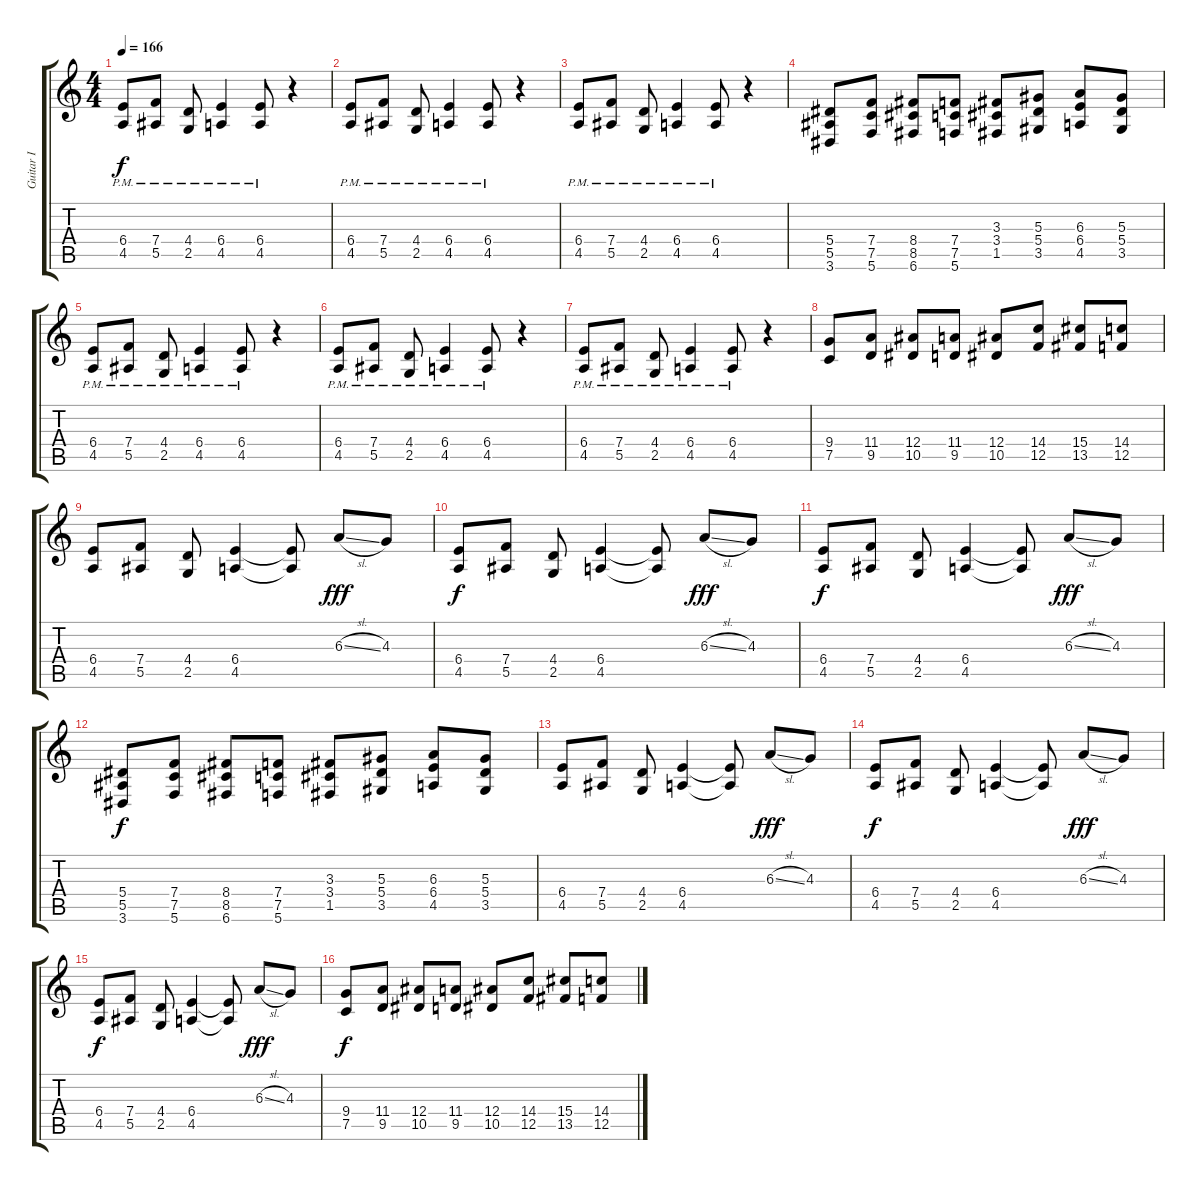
\track ("Guitar I" "Guitar I") {instrument distortionguitar}
\staff {score tabs}
\tuning (C4 G3 Eb3 Bb2 F2 C2) {hide}
\ts (4 4)
\tempo 166
\clef g2
\ks c
(6.4{pm} 4.5{pm}).8{dy f} (7.4{pm} 5.5{pm}).8 (4.4{pm} 2.5{pm}).8 (6.4{pm} 4.5{pm}).4 (6.4{pm} 4.5{pm}).8 r.4 |
(6.4{pm} 4.5{pm}).8 (7.4{pm} 5.5{pm}).8 (4.4{pm} 2.5{pm}).8 (6.4{pm} 4.5{pm}).4 (6.4{pm} 4.5{pm}).8 r.4 |
(6.4{pm} 4.5{pm}).8 (7.4{pm} 5.5{pm}).8 (4.4{pm} 2.5{pm}).8 (6.4{pm} 4.5{pm}).4 (6.4{pm} 4.5{pm}).8 r.4 |
(5.4 5.5 3.6).8 (7.4 7.5 5.6).8 (8.4 8.5 6.6).8 (7.4 7.5 5.6).8 (3.3 3.4 1.5).8 (5.3 5.4 3.5).8 (6.3 6.4 4.5).8 (5.3 5.4 3.5).8 |
(6.4{pm} 4.5{pm}).8 (7.4{pm} 5.5{pm}).8 (4.4{pm} 2.5{pm}).8 (6.4{pm} 4.5{pm}).4 (6.4{pm} 4.5{pm}).8 r.4 |
(6.4{pm} 4.5{pm}).8 (7.4{pm} 5.5{pm}).8 (4.4{pm} 2.5{pm}).8 (6.4{pm} 4.5{pm}).4 (6.4{pm} 4.5{pm}).8 r.4 |
(6.4{pm} 4.5{pm}).8 (7.4{pm} 5.5{pm}).8 (4.4{pm} 2.5{pm}).8 (6.4{pm} 4.5{pm}).4 (6.4{pm} 4.5{pm}).8 r.4 |
(9.4 7.5).8 (11.4 9.5).8 (12.4 10.5).8 (11.4 9.5).8 (12.4 10.5).8 (14.4 12.5).8 (15.4 13.5).8 (14.4 12.5).8 |
(6.4 4.5).8 (7.4 5.5).8 (4.4 2.5).8 (6.4 4.5).4 (6.4{t} 4.5{t}).8 6.3{sl}.8{dy fff} 4.3.8 |
(6.4 4.5).8{dy f} (7.4 5.5).8 (4.4 2.5).8 (6.4 4.5).4 (6.4{t} 4.5{t}).8 6.3{sl}.8{dy fff} 4.3.8 |
(6.4 4.5).8{dy f} (7.4 5.5).8 (4.4 2.5).8 (6.4 4.5).4 (6.4{t} 4.5{t}).8 6.3{sl}.8{dy fff} 4.3.8 |
(5.4 5.5 3.6).8{dy f} (7.4 7.5 5.6).8 (8.4 8.5 6.6).8 (7.4 7.5 5.6).8 (3.3 3.4 1.5).8 (5.3 5.4 3.5).8 (6.3 6.4 4.5).8 (5.3 5.4 3.5).8 |
(6.4 4.5).8 (7.4 5.5).8 (4.4 2.5).8 (6.4 4.5).4 (6.4{t} 4.5{t}).8 6.3{sl}.8{dy fff} 4.3.8 |
(6.4 4.5).8{dy f} (7.4 5.5).8 (4.4 2.5).8 (6.4 4.5).4 (6.4{t} 4.5{t}).8 6.3{sl}.8{dy fff} 4.3.8 |
(6.4 4.5).8{dy f} (7.4 5.5).8 (4.4 2.5).8 (6.4 4.5).4 (6.4{t} 4.5{t}).8 6.3{sl}.8{dy fff} 4.3.8 |
(9.4 7.5).8{dy f} (11.4 9.5).8 (12.4 10.5).8 (11.4 9.5).8 (12.4 10.5).8 (14.4 12.5).8 (15.4 13.5).8 (14.4 12.5).8
